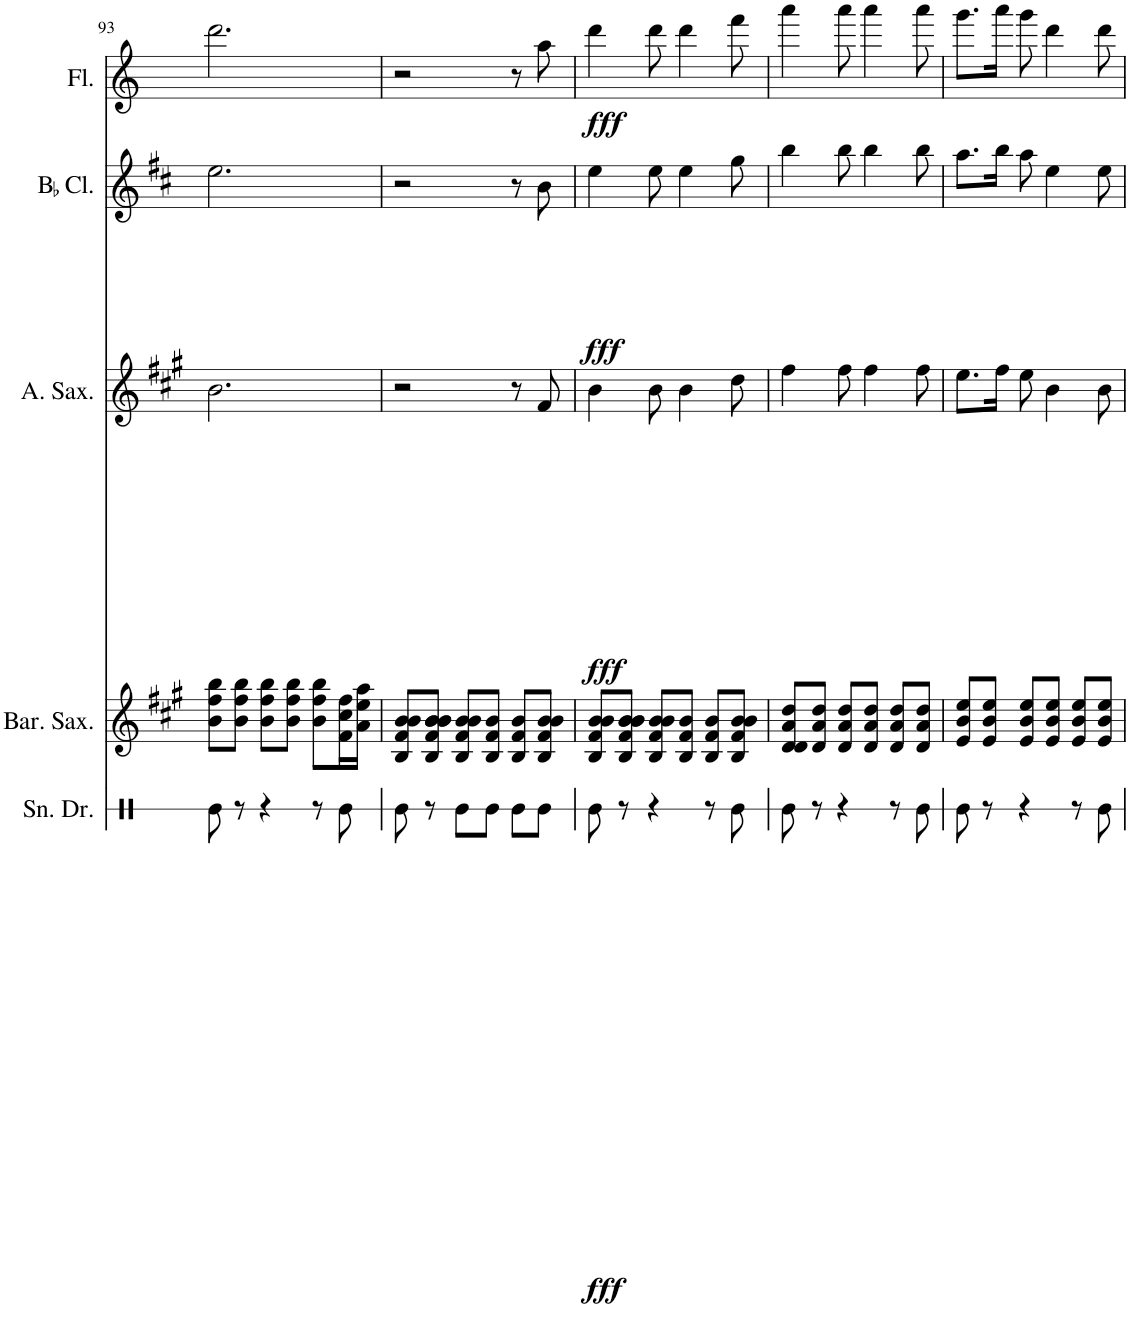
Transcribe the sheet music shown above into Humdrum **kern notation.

**kern	**dynam	**kern	**kern	**dynam	**kern	**dynam	**kern	**dynam
*part5	*part5	*part4	*part3	*part3	*part2	*part2	*part1	*part1
*staff5	*staff5	*staff4	*staff3	*staff3	*staff2	*staff2	*staff1	*staff1
*I"Snare Drum	*	*I"Baritone Saxophone	*I"Alto Saxophone	*	*I"BaccidentalFlat Clarinet	*	*I"Flute	*
*I'Sn. Dr.	*	*I'Bar. Sax.	*I'A. Sax.	*	*I'BaccidentalFlat Cl.	*	*I'Fl.	*
!!LO:PB:g=z
*clefX	*	*clefG2	*clefG2	*	*clefG2	*	*clefG2	*
*	*	*Trd12c21	*Trd5c9	*	*Trd1c2	*	*	*
*k[]	*	*k[f#c#g#]	*k[f#c#g#]	*	*k[f#c#]	*	*k[]	*
*M3/4	*	*M3/4	*M3/4	*	*M3/4	*	*M3/4	*
=93	=93	=93	=93	=93	=93	=93	=93	=93
8Re\	.	8b\ 8ff#\ 8bb\L	2.b\	.	2.ee\	.	2.ddd\	.
8r	.	8b\ 8ff#\ 8bb\J	.	.	.	.	.	.
4r	.	8b\ 8ff#\ 8bb\L	.	.	.	.	.	.
.	.	8b\ 8ff#\ 8bb\J	.	.	.	.	.	.
8r	.	8b\ 8ff#\ 8bb\L	.	.	.	.	.	.
8Re\	.	16f#\ 16cc#\ 16ff#\L	.	.	.	.	.	.
.	.	16a\ 16ee\ 16aa\JJ	.	.	.	.	.	.
=94	=94	=94	=94	=94	=94	=94	=94	=94
8Re\	.	8B/ 8f#/ 8b/ 8b/L	2r	.	2r	.	2r	.
8r	.	8B/ 8f#/ 8b/ 8b/ 8b/ 8b/ 8b/ 8b/J	.	.	.	.	.	.
8Re\L	.	8B/ 8f#/ 8b/ 8b/L	.	.	.	.	.	.
8Re\J	.	8B/ 8f#/ 8b/J	.	.	.	.	.	.
8Re\L	.	8B/ 8f#/ 8b/L	8r	.	8r	.	8r	.
8Re\J	.	8B/ 8f#/ 8b/ 8b/J	8f#/	.	8b\	.	8aa\	.
=95	=95	=95	=95	=95	=95	=95	=95	=95
!	!LO:DY:b	!	!	!LO:DY:b	!	!LO:DY:b	!	!LO:DY:b
8Re\	fff	8B/ 8f#/ 8b/ 8b/L	4b\	fff	4ee\	fff	4ddd\	fff
8r	.	8B/ 8f#/ 8b/ 8b/ 8b/ 8b/ 8b/ 8b/J	.	.	.	.	.	.
4r	.	8B/ 8f#/ 8b/ 8b/L	8b\	.	8ee\	.	8ddd\	.
.	.	8B/ 8f#/ 8b/J	4b\	.	4ee\	.	4ddd\	.
8r	.	8B/ 8f#/ 8b/L	.	.	.	.	.	.
8Re\	.	8B/ 8f#/ 8b/ 8b/J	8dd\	.	8gg\	.	8fff\	.
=96	=96	=96	=96	=96	=96	=96	=96	=96
8Re\	.	8d/ 8d/ 8a/ 8dd/L	4ff#\	.	4bb\	.	4aaa\	.
8r	.	8d/ 8a/ 8dd/J	.	.	.	.	.	.
4r	.	8d/ 8a/ 8dd/L	8ff#\	.	8bb\	.	8aaa\	.
.	.	8d/ 8a/ 8dd/J	4ff#\	.	4bb\	.	4aaa\	.
8r	.	8d/ 8a/ 8dd/L	.	.	.	.	.	.
8Re\	.	8d/ 8a/ 8dd/J	8ff#\	.	8bb\	.	8aaa\	.
=97	=97	=97	=97	=97	=97	=97	=97	=97
8Re\	.	8e/ 8b/ 8ee/L	8.ee\L	.	8.aa\L	.	8.ggg\L	.
8r	.	8e/ 8b/ 8ee/J	.	.	.	.	.	.
.	.	.	16ff#\Jk	.	16bb\Jk	.	16aaa\Jk	.
4r	.	8e/ 8b/ 8ee/L	8ee\	.	8aa\	.	8ggg\	.
.	.	8e/ 8b/ 8ee/J	4b\	.	4ee\	.	4ddd\	.
8r	.	8e/ 8b/ 8ee/L	.	.	.	.	.	.
8Re\	.	8e/ 8b/ 8ee/J	8b\	.	8ee\	.	8ddd\	.
=	=	=	=	=	=	=	=	=
*-	*-	*-	*-	*-	*-	*-	*-	*-
